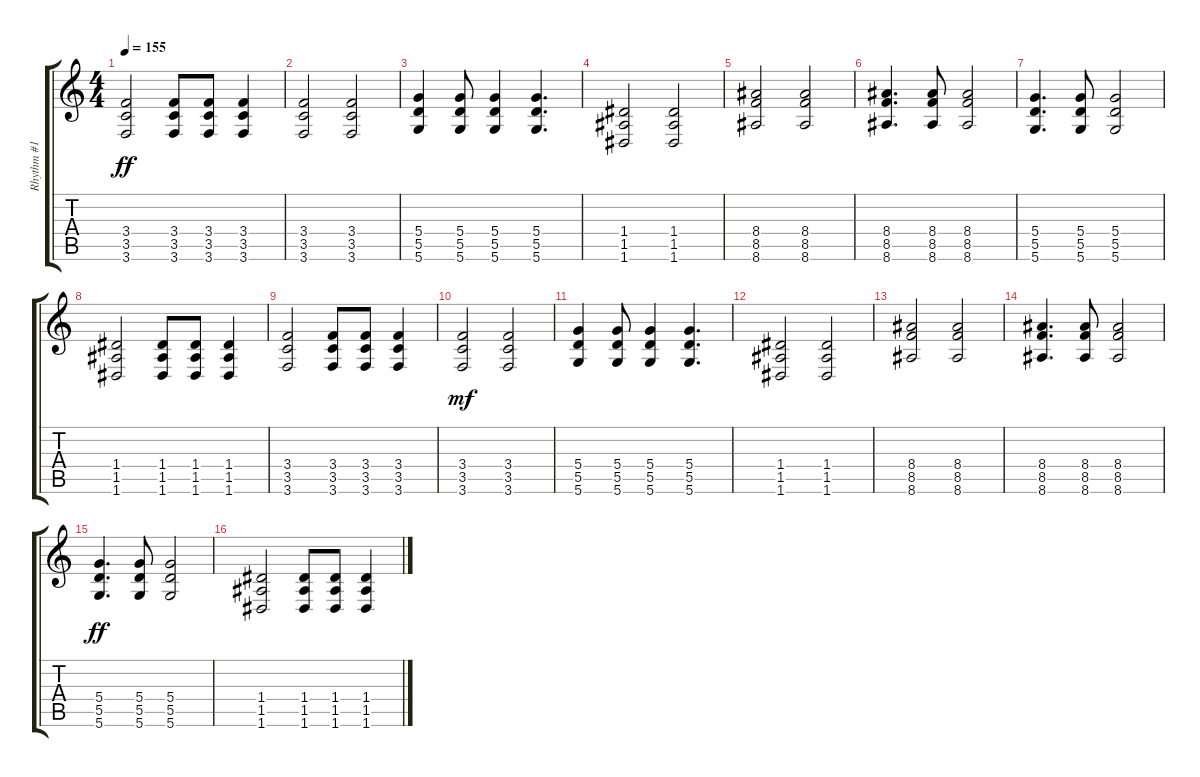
\track ("Rhythm #1" "Rhythm #1") {instrument distortionguitar}
\staff {score tabs}
\tuning (E4 B3 G3 D3 A2 D2) {hide}
\ts (4 4)
\tempo 155
\clef g2
\ks c
(3.4 3.5 3.6).2{dy ff} (3.4 3.5 3.6).8 (3.4 3.5 3.6).8 (3.4 3.5 3.6).4 |
(3.4 3.5 3.6).2 (3.4 3.5 3.6).2 |
(5.4 5.5 5.6).4 (5.4 5.5 5.6).8 (5.4 5.5 5.6).4 (5.4 5.5 5.6).4{d} |
(1.4 1.5 1.6).2 (1.4 1.5 1.6).2 |
(8.4 8.5 8.6).2 (8.4 8.5 8.6).2 |
(8.4 8.5 8.6).4{d} (8.4 8.5 8.6).8 (8.4 8.5 8.6).2 |
(5.4 5.5 5.6).4{d} (5.4 5.5 5.6).8 (5.4 5.5 5.6).2 |
(1.4 1.5 1.6).2 (1.4 1.5 1.6).8 (1.4 1.5 1.6).8 (1.4 1.5 1.6).4 |
(3.4 3.5 3.6).2 (3.4 3.5 3.6).8 (3.4 3.5 3.6).8 (3.4 3.5 3.6).4 |
(3.4 3.5 3.6).2{dy mf} (3.4 3.5 3.6).2 |
(5.4 5.5 5.6).4 (5.4 5.5 5.6).8 (5.4 5.5 5.6).4 (5.4 5.5 5.6).4{d} |
(1.4 1.5 1.6).2 (1.4 1.5 1.6).2 |
(8.4 8.5 8.6).2 (8.4 8.5 8.6).2 |
(8.4 8.5 8.6).4{d} (8.4 8.5 8.6).8 (8.4 8.5 8.6).2 |
(5.4 5.5 5.6).4{d dy ff} (5.4 5.5 5.6).8 (5.4 5.5 5.6).2 |
(1.4 1.5 1.6).2 (1.4 1.5 1.6).8 (1.4 1.5 1.6).8 (1.4 1.5 1.6).4
